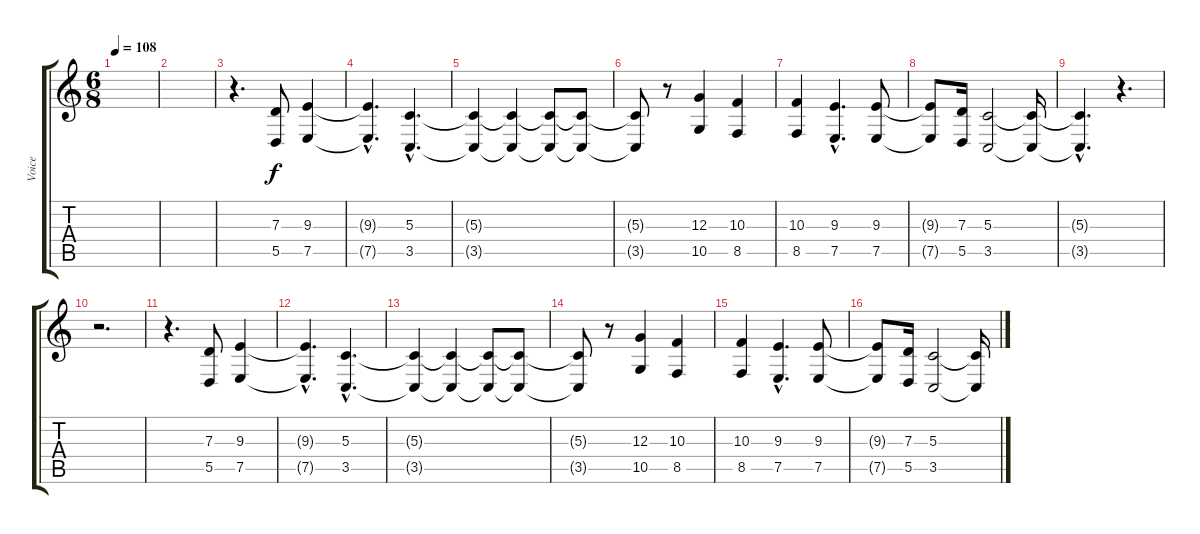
\track ("Voice" "Voice") {instrument flute}
\staff {score tabs}
\tuning (E4 B3 G3 D3 A2 E2) {hide}
\ts (6 8)
\tempo 108
\clef g2
\ks c
|
|
r.4{d volume 12} (7.3 5.5).8 (9.3 7.5).4 |
(9.3{hac t} 7.5{hac t}).4{d} (5.3{hac} 3.5{hac}).4{d} |
(5.3{t} 3.5{t}).4 (5.3{t} 3.5{t}).4 (5.3{t} 3.5{t}).8 (5.3{t} 3.5{t}).8 |
(5.3{t} 3.5{t}).8 r.8 (12.3 10.5).4 (10.3 8.5).4 |
(10.3 8.5).4 (9.3{hac} 7.5{hac}).4{d} (9.3 7.5).8 |
(9.3{t} 7.5{t}).8 (7.3 5.5).16 (5.3 3.5).2 (5.3{t} 3.5{t}).16 |
(5.3{hac t} 3.5{hac t}).4{d} r.4{d} |
r.2{d} |
r.4{d volume 12} (7.3 5.5).8 (9.3 7.5).4 |
(9.3{hac t} 7.5{hac t}).4{d} (5.3{hac} 3.5{hac}).4{d} |
(5.3{t} 3.5{t}).4 (5.3{t} 3.5{t}).4 (5.3{t} 3.5{t}).8 (5.3{t} 3.5{t}).8 |
(5.3{t} 3.5{t}).8 r.8 (12.3 10.5).4 (10.3 8.5).4 |
(10.3 8.5).4 (9.3{hac} 7.5{hac}).4{d} (9.3 7.5).8 |
(9.3{t} 7.5{t}).8 (7.3 5.5).16 (5.3 3.5).2 (5.3{t} 3.5{t}).16
